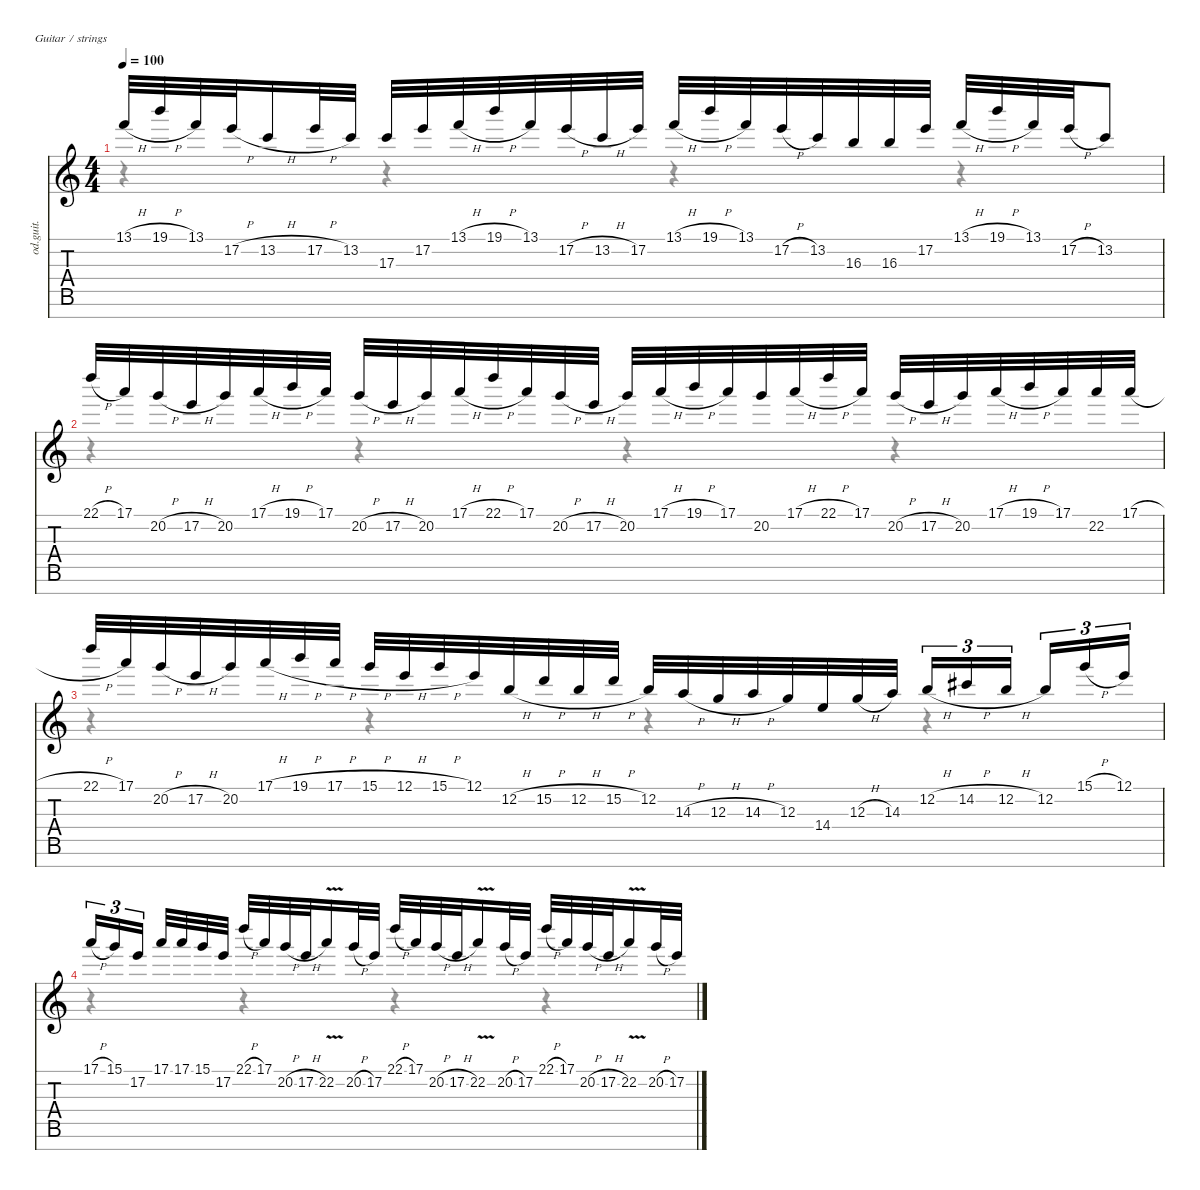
\defaultSystemsLayout 4
\hideDynamics
\bracketExtendMode nobrackets
\otherSystemsTrackNameOrientation horizontal
\track ("Vai" "od.guit.") {instrument overdrivenguitar}
\staff {score tabs}
\tuning (E4 B3 G3 D3 A2 E2 B1)
\voice
\ts (4 4)
\tempo 100
\clef g2
\ks c
13.1{h}.32{dy f beam Up} 19.1{h}.32{beam Up} 13.1.32{beam Up} 17.2{h}.32{beam Up} 13.2{h}.16{beam Up} 17.2{h}.32{beam Up} 13.2.32{beam Up} 17.3.32{beam Up} 17.2.32{beam Up} 13.1{h}.32{beam Up} 19.1{h}.32{beam Up} 13.1.32{beam Up} 17.2{h}.32{beam Up} 13.2{h}.32{beam Up} 17.2.32{beam Up} 13.1{h}.32{beam Up} 19.1{h}.32{beam Up} 13.1.32{beam Up} 17.2{h}.32{beam Up} 13.2.32{beam Up} 16.3.32{beam Up} 16.3.32{beam Up} 17.2.32{beam Up} 13.1{h}.32{beam Up} 19.1{h}.32{beam Up} 13.1.32{beam Up} 17.2{h}.32{beam Up} 13.2.8{beam Up} |
22.1{h}.32{beam Up} 17.1.32{beam Up} 20.2{h}.32{beam Up} 17.2{h}.32{beam Up} 20.2.32{beam Up} 17.1{h}.32{beam Up} 19.1{h}.32{beam Up} 17.1.32{beam Up} 20.2{h}.32{beam Up} 17.2{h}.32{beam Up} 20.2.32{beam Up} 17.1{h}.32{beam Up} 22.1{h}.32{beam Up} 17.1.32{beam Up} 20.2{h}.32{beam Up} 17.2{h}.32{beam Up} 20.2.32{beam Up} 17.1{h}.32{beam Up} 19.1{h}.32{beam Up} 17.1.32{beam Up} 20.2.32{beam Up} 17.1{h}.32{beam Up} 22.1{h}.32{beam Up} 17.1.32{beam Up} 20.2{h}.32{beam Up} 17.2{h}.32{beam Up} 20.2.32{beam Up} 17.1{h}.32{beam Up} 19.1{h}.32{beam Up} 17.1.32{beam Up} 22.2.32{beam Up} 17.1{h}.32{beam Up} |
22.1{h}.32{beam Up} 17.1.32{beam Up} 20.2{h}.32{beam Up} 17.2{h}.32{beam Up} 20.2.32{beam Up} 17.1{h}.32{beam Up} 19.1{h}.32{beam Up} 17.1{h}.32{beam Up} 15.1{h}.32{beam Up} 12.1{h}.32{beam Up} 15.1{h}.32{beam Up} 12.1.32{beam Up} 12.2{h}.32{beam Up} 15.2{h}.32{beam Up} 12.2{h}.32{beam Up} 15.2{h}.32{beam Up} 12.2.32{beam Up} 14.3{h}.32{beam Up} 12.3{h}.32{beam Up} 14.3{h}.32{beam Up} 12.3.32{beam Up} 14.4.32{beam Up} 12.3{h}.32{beam Up} 14.3.32{beam Up} 12.2{h}.16{tu (3 2) beam Up} 14.2{h acc #}.16{tu (3 2) beam Up} 12.2{h}.16{tu (3 2) beam Up} 12.2.16{tu (3 2) beam Up} 15.1{h}.16{tu (3 2) beam Up} 12.1.16{tu (3 2) beam Up} |
17.1{h}.16{tu (3 2) beam Up} 15.1.16{tu (3 2) beam Up} 17.2.16{tu (3 2) beam Up} 17.1.32{beam Up} 17.1.32{beam Up} 15.1.32{beam Up} 17.2.32{beam Up} 22.1{h}.32{beam Up} 17.1.32{beam Up} 20.2{h}.32{beam Up} 17.2{h}.32{beam Up} 22.2{v}.16{beam Up} 20.2{h}.32{beam Up} 17.2.32{beam Up} 22.1{h}.32{beam Up} 17.1.32{beam Up} 20.2{h}.32{beam Up} 17.2{h}.32{beam Up} 22.2{v}.16{beam Up} 20.2{h}.32{beam Up} 17.2.32{beam Up} 22.1{h}.32{beam Up} 17.1.32{beam Up} 20.2{h}.32{beam Up} 17.2{h}.32{beam Up} 22.2{v}.16{beam Up} 20.2{h}.32{beam Up} 17.2.32{beam Up}
\voice
\clef g2
\ottava regular
\simile none
\ks c
r.4{dy mf beam Down} r.4{beam Down} r.4{beam Down} r.4{beam Down} |
r.4{beam Down} r.4{beam Down} r.4{beam Down} r.4{beam Down} |
r.4{beam Down} r.4{beam Down} r.4{beam Down} r.4{beam Down} |
r.4{beam Down} r.4{beam Down} r.4{beam Down} r.4{beam Down}
